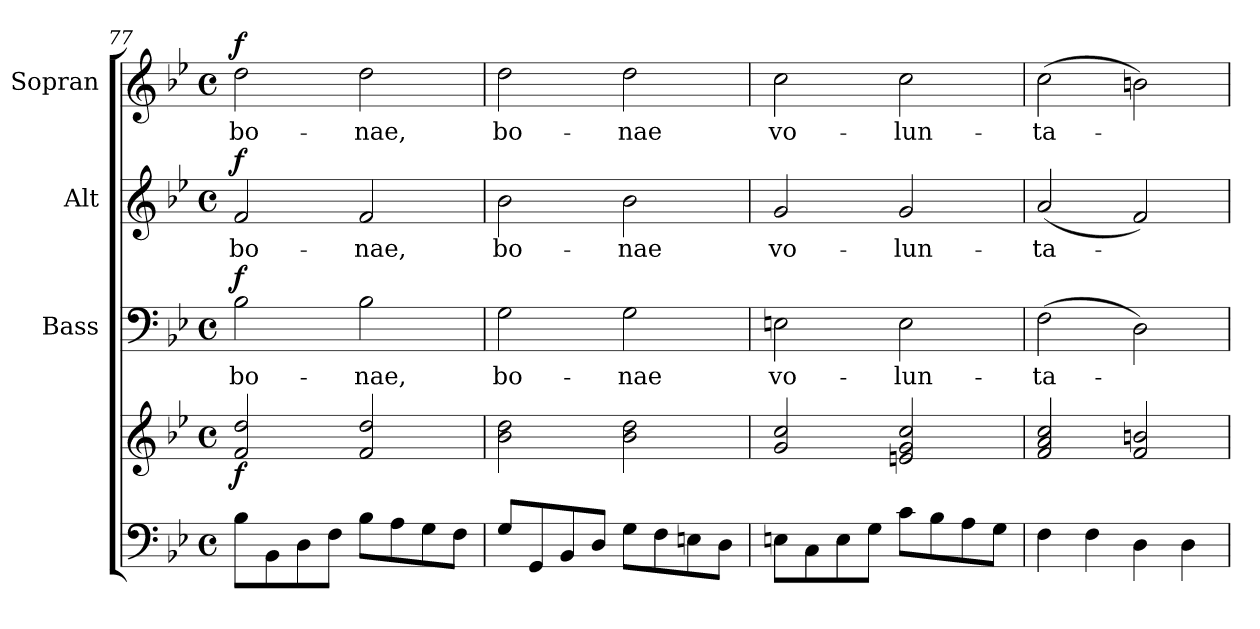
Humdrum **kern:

**kern	**kern	**dynam	**kern	**text	**dynam	**kern	**text	**dynam	**kern	**text	**dynam
*part4	*part4	*part4	*part3	*part3	*part3	*part2	*part2	*part2	*part1	*part1	*part1
*staff5	*staff4	*staff4/5	*staff3	*staff3	*staff3	*staff2	*staff2	*staff2	*staff1	*staff1	*staff1
*	*	*	*I"Bass	*	*	*I"Alt	*	*	*I"Sopran	*	*
*	*	*	*I'B.	*	*	*I'A.	*	*	*I'S.	*	*
!!LO:PB:g=z
*clefF4	*clefG2	*	*clefF4	*	*	*clefG2	*	*	*clefG2	*	*
*k[b-e-]	*k[b-e-]	*	*k[b-e-]	*	*	*k[b-e-]	*	*	*k[b-e-]	*	*
*B-:	*B-:	*	*B-:	*	*	*B-:	*	*	*B-:	*	*
*M4/4	*M4/4	*	*M4/4	*	*	*M4/4	*	*	*M4/4	*	*
*met(c)	*met(c)	*	*met(c)	*	*	*met(c)	*	*	*met(c)	*	*
=77	=77	=77	=77	=77	=77	=77	=77	=77	=77	=77	=77
!	!	!LO:DY:b	!	!LO:LY:b	!LO:DY:a	!	!LO:LY:b	!LO:DY:a	!	!LO:LY:b	!LO:DY:a
8B-\L	2f/ 2dd/	f	2B-\	bo-	f	2f/	bo-	f	2dd\	bo-	f
8BB-\	.	.	.	.	.	.	.	.	.	.	.
8D\	.	.	.	.	.	.	.	.	.	.	.
8F\J	.	.	.	.	.	.	.	.	.	.	.
!	!	!	!	!LO:LY:b	!	!	!LO:LY:b	!	!	!LO:LY:b	!
8B-\L	2f/ 2dd/	.	2B-\	-nae,	.	2f/	-nae,	.	2dd\	-nae,	.
8A\	.	.	.	.	.	.	.	.	.	.	.
8G\	.	.	.	.	.	.	.	.	.	.	.
8F\J	.	.	.	.	.	.	.	.	.	.	.
=78	=78	=78	=78	=78	=78	=78	=78	=78	=78	=78	=78
!	!	!	!	!LO:LY:b	!	!	!LO:LY:b	!	!	!LO:LY:b	!
8G/L	2b-\ 2dd\	.	2G\	bo-	.	2b-\	bo-	.	2dd\	bo-	.
8GG/	.	.	.	.	.	.	.	.	.	.	.
8BB-/	.	.	.	.	.	.	.	.	.	.	.
8D/J	.	.	.	.	.	.	.	.	.	.	.
!	!	!	!	!LO:LY:b	!	!	!LO:LY:b	!	!	!LO:LY:b	!
8G\L	2b-\ 2dd\	.	2G\	-nae	.	2b-\	-nae	.	2dd\	-nae	.
8F\	.	.	.	.	.	.	.	.	.	.	.
8En\	.	.	.	.	.	.	.	.	.	.	.
8D\J	.	.	.	.	.	.	.	.	.	.	.
=79	=79	=79	=79	=79	=79	=79	=79	=79	=79	=79	=79
!	!	!	!	!LO:LY:b	!	!	!LO:LY:b	!	!	!LO:LY:b	!
8En\L	2g/ 2cc/	.	2En\	vo-	.	2g/	vo-	.	2cc\	vo-	.
8C\	.	.	.	.	.	.	.	.	.	.	.
8E\	.	.	.	.	.	.	.	.	.	.	.
8G\J	.	.	.	.	.	.	.	.	.	.	.
!	!	!	!	!LO:LY:b	!	!	!LO:LY:b	!	!	!LO:LY:b	!
8c\L	2en/ 2g/ 2cc/	.	2E\	-lun-	.	2g/	-lun-	.	2cc\	-lun-	.
8B-\	.	.	.	.	.	.	.	.	.	.	.
8A\	.	.	.	.	.	.	.	.	.	.	.
8G\J	.	.	.	.	.	.	.	.	.	.	.
=80	=80	=80	=80	=80	=80	=80	=80	=80	=80	=80	=80
!	!	!	!	!LO:LY:b	!	!	!LO:LY:b	!	!	!LO:LY:b	!
4F\	2f/ 2a/ 2cc/	.	(>2F\	-ta-	.	(<2a/	-ta-	.	(>2cc\	-ta-	.
4F\	.	.	.	.	.	.	.	.	.	.	.
4D\	2f/ 2bn/	.	2D\)	.	.	2f/)	.	.	2bn\)	.	.
4D\	.	.	.	.	.	.	.	.	.	.	.
=	=	=	=	=	=	=	=	=	=	=	=
*-	*-	*-	*-	*-	*-	*-	*-	*-	*-	*-	*-
